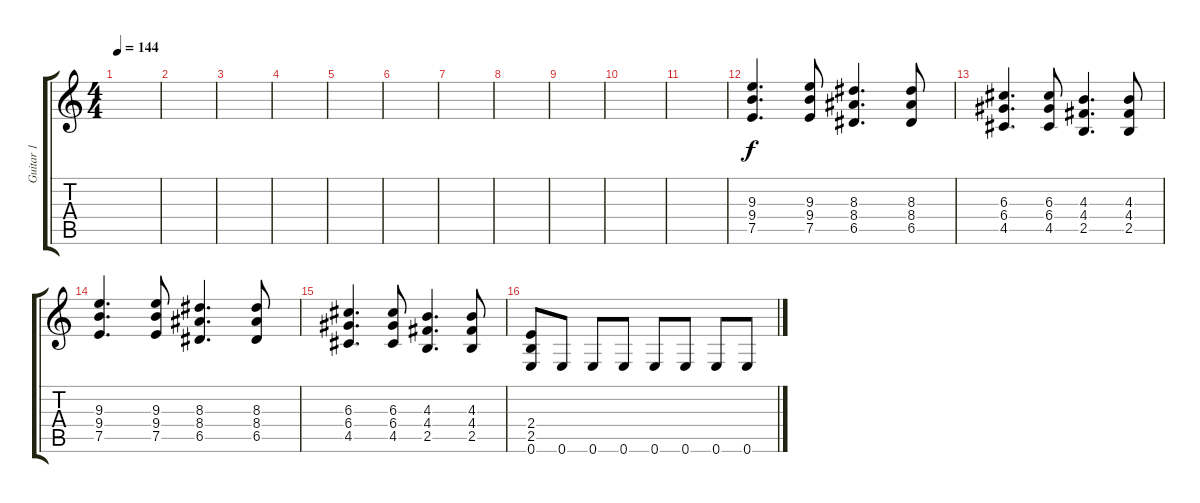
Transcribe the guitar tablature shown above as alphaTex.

\track ("Guitar 1" "Guitar 1") {instrument distortionguitar}
\staff {score tabs}
\tuning (E4 B3 G3 D3 A2 E2) {hide}
\ts (4 4)
\tempo 144
\clef g2
\ks c
|
|
|
|
|
|
|
|
|
|
|
(9.3 9.4 7.5).4{d} (9.3 9.4 7.5).8 (8.3 8.4 6.5).4{d} (8.3 8.4 6.5).8 |
(6.3 6.4 4.5).4{d} (6.3 6.4 4.5).8 (4.3 4.4 2.5).4{d} (4.3 4.4 2.5).8 |
(9.3 9.4 7.5).4{d} (9.3 9.4 7.5).8 (8.3 8.4 6.5).4{d} (8.3 8.4 6.5).8 |
(6.3 6.4 4.5).4{d} (6.3 6.4 4.5).8 (4.3 4.4 2.5).4{d} (4.3 4.4 2.5).8 |
(2.4 2.5 0.6).8 0.6.8 0.6.8 0.6.8 0.6.8 0.6.8 0.6.8 0.6.8
